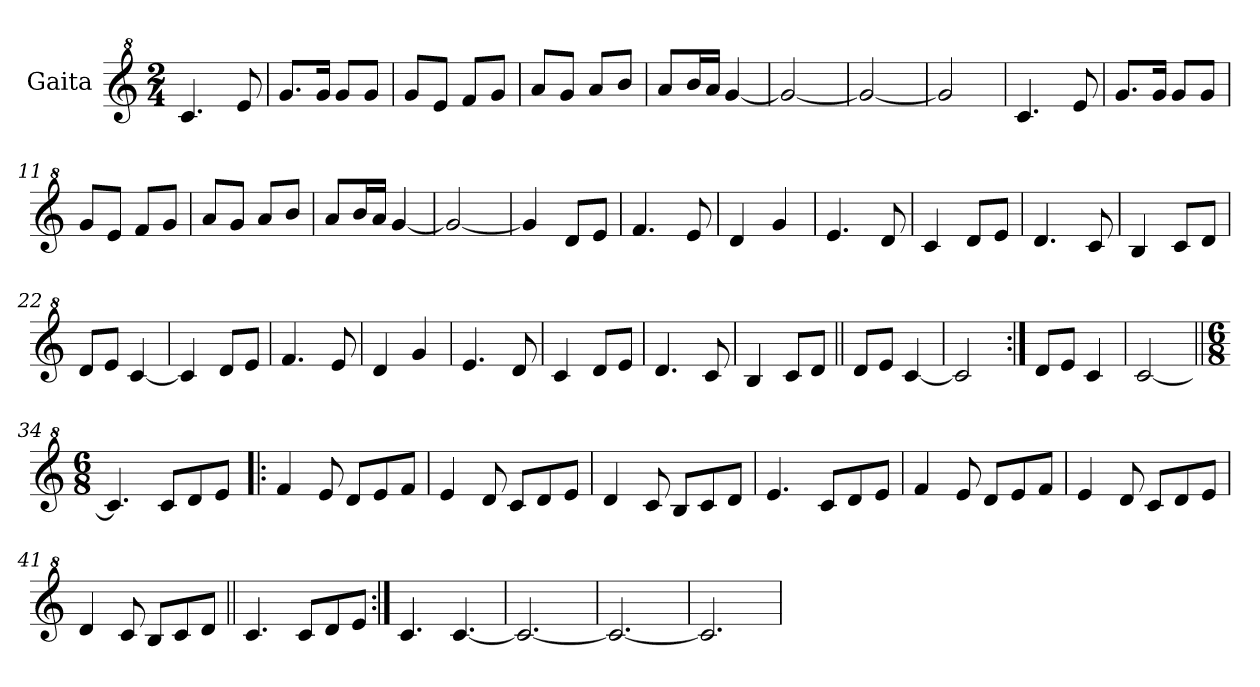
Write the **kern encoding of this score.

**kern
*part1
*staff1
*I"Gaita
*clefG^2
*k[]
*M2/4
*MM164
=1
4.cc/
8ee/
=2
8.gg/L
16gg/Jk
8gg/L
8gg/J
=3
8gg/L
8ee/J
8ff/L
8gg/J
=4
8aa/L
8gg/J
8aa/L
8bb/J
=5
8aa/L
16bb/L
16aa/JJ
[4gg/
=6
2gg/_
=7
2gg/_
=8
2gg/]
=9
4.cc/
8ee/
=10
8.gg/L
16gg/Jk
8gg/L
8gg/J
=11
8gg/L
8ee/J
8ff/L
8gg/J
!!LO:LB:g=z
=12
8aa/L
8gg/J
8aa/L
8bb/J
=13
8aa/L
16bb/L
16aa/JJ
[4gg/
=14
2gg/_
=15
4gg/]
8dd/L
8ee/J
=16
4.ff/
8ee/
=17
4dd/
4gg/
=18
4.ee/
8dd/
=19
4cc/
8dd/L
8ee/J
=20
4.dd/
8cc/
=21
4b/
8cc/L
8dd/J
=22
8dd/L
8ee/J
[4cc/
=23
4cc/]
8dd/L
8ee/J
!!LO:LB:g=z
=24
4.ff/
8ee/
=25
4dd/
4gg/
=26
4.ee/
8dd/
=27
4cc/
8dd/L
8ee/J
=28
4.dd/
8cc/
=29
4b/
8cc/L
8dd/J
=30||
8dd/L
8ee/J
[4cc/
=31
2cc/]
=32:|!
8dd/L
8ee/J
4cc/
=33
[2cc/
=34||
*M6/8
4.cc/]
8cc/L
8dd/
8ee/J
!!LO:LB:g=z
=35!|:
4ff/
8ee/
8dd/L
8ee/
8ff/J
=36
4ee/
8dd/
8cc/L
8dd/
8ee/J
=37
4dd/
8cc/
8b/L
8cc/
8dd/J
=38
4.ee/
8cc/L
8dd/
8ee/J
=39
4ff/
8ee/
8dd/L
8ee/
8ff/J
=40
4ee/
8dd/
8cc/L
8dd/
8ee/J
=41
4dd/
8cc/
8b/L
8cc/
8dd/J
!!LO:LB:g=z
=42||
4.cc/
8cc/L
8dd/
8ee/J
=43:|!
4.cc/
[4.cc/
=44
2.cc/_
=45
2.cc/_
=46
2.cc/]
=
*-
